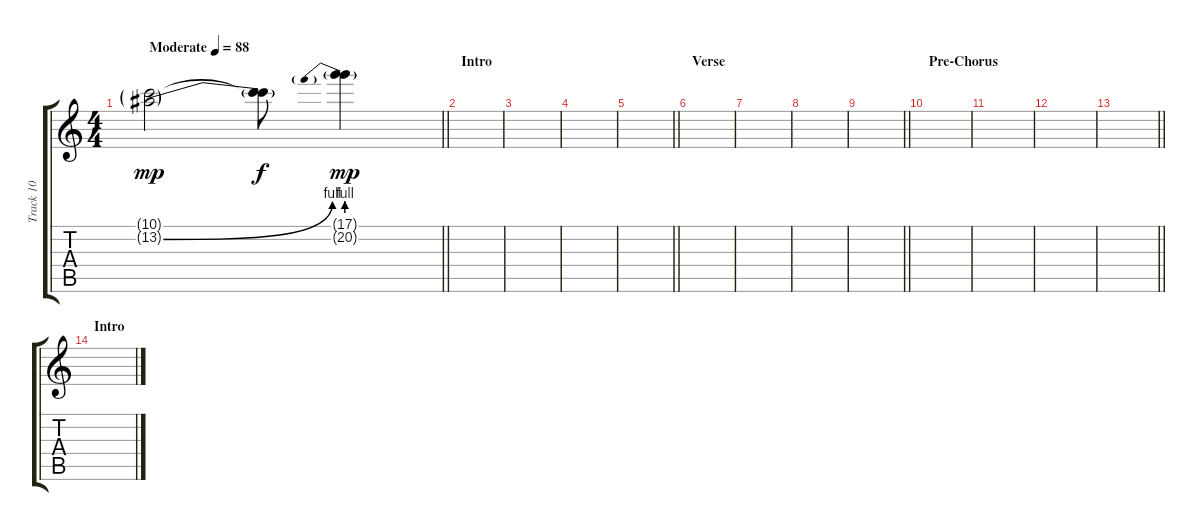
\track ("Track 10" "Track 10") {instrument distortionguitar}
\staff {score tabs}
\tuning (D4 A3 F3 C3 G2 C2) {hide}
\ts (4 4)
\tempo (88 "Moderate")
\clef g2
\barLineRight lightlight
\ks c
(10.1{g} 13.2{be (bend 0 0 60 4) g}).2{dy mp instrument distortionguitar} (10.1{t} 13.2{t}).8{dy f} (17.1{g} 20.2{be (prebend 0 4 60 4) g}).4{dy mp} |
\section ("" "Intro")
|
|
|
\barLineRight lightlight
|
\section ("" "Verse")
|
|
|
\barLineRight lightlight
|
\section ("" "Pre-Chorus")
|
|
|
\barLineRight lightlight
|
\section ("" "Intro")
